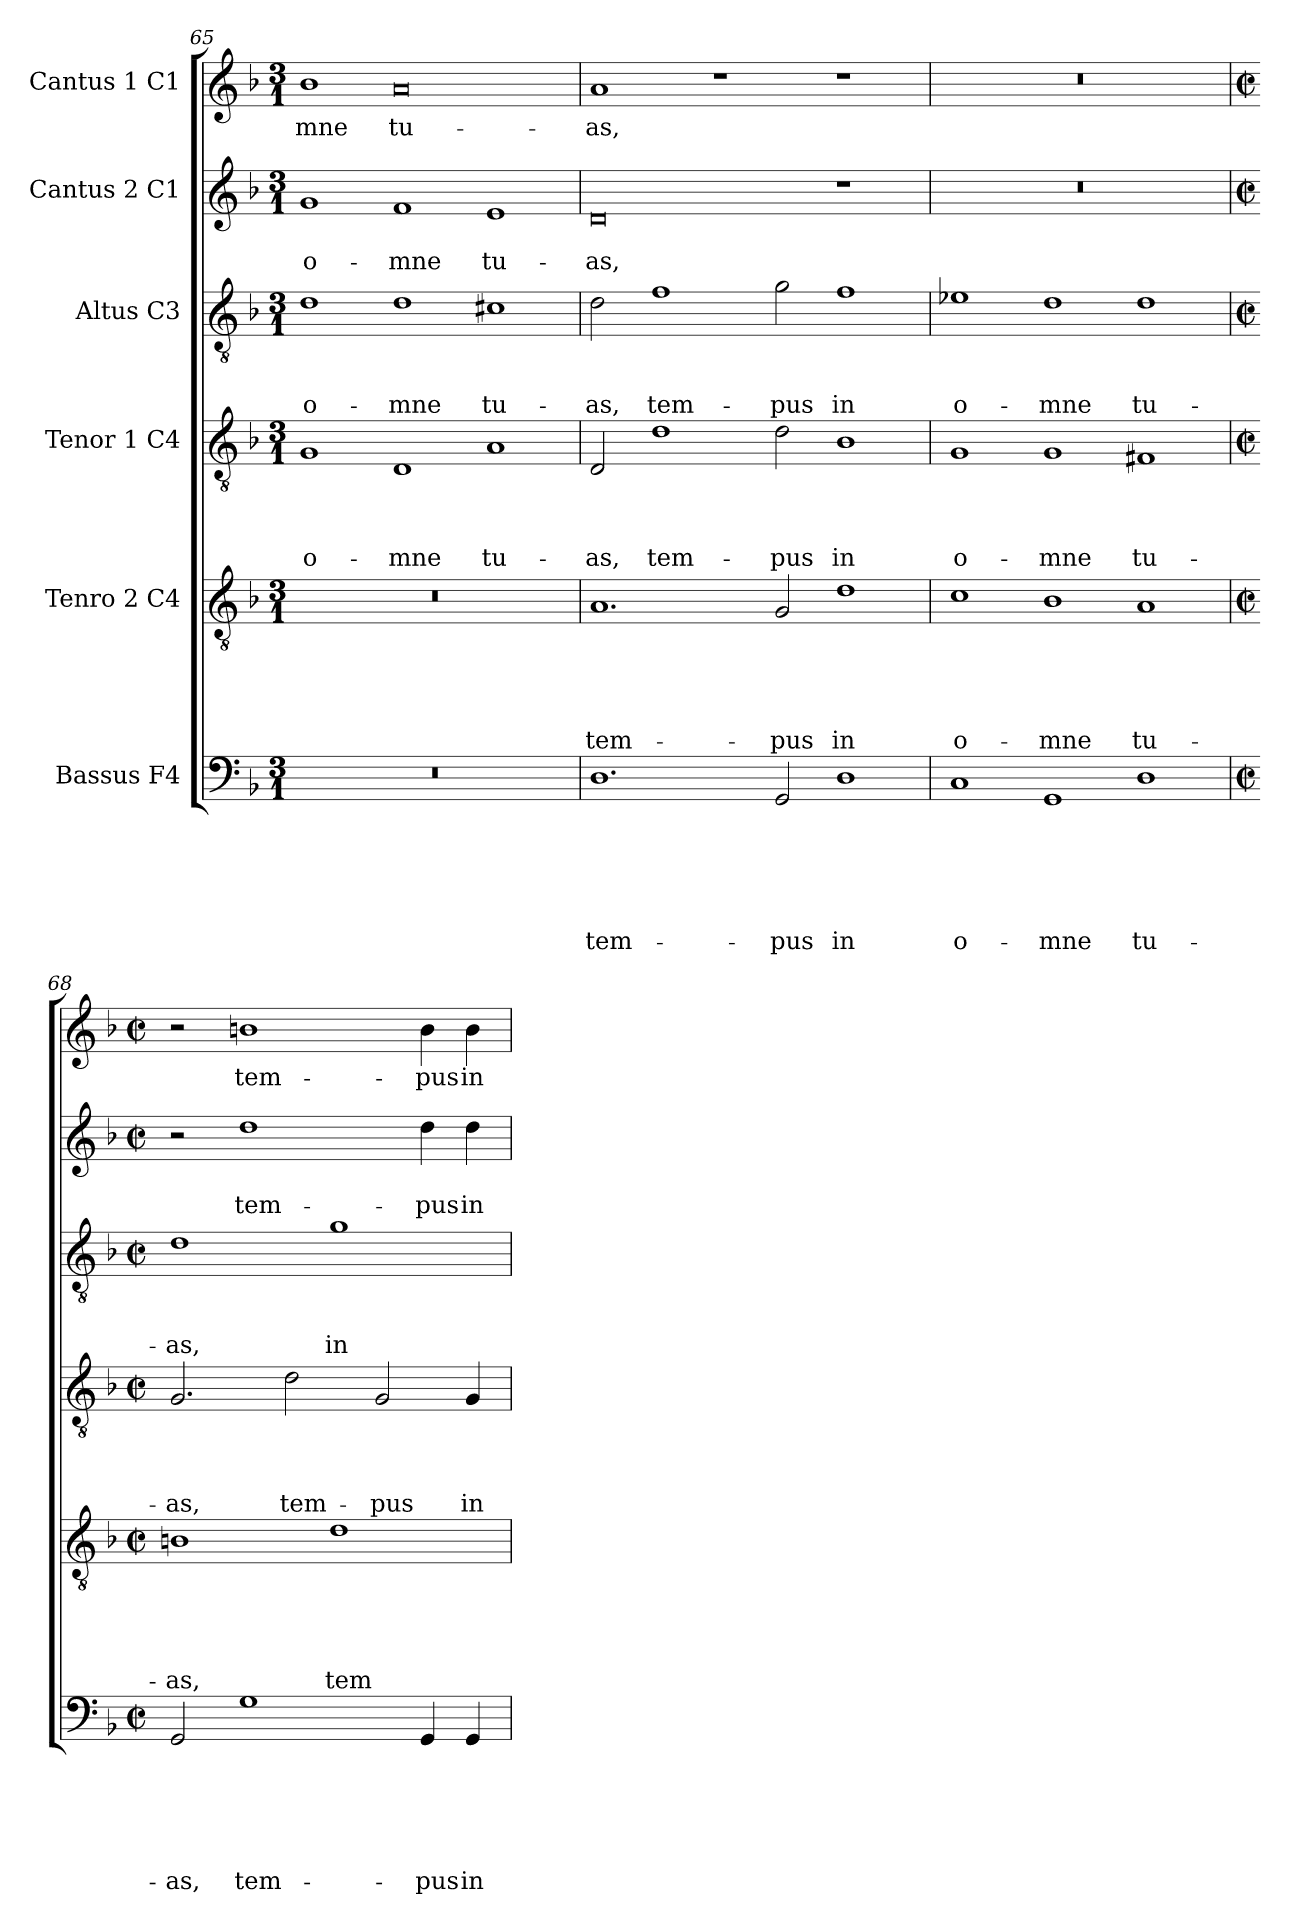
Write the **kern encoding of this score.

**kern	**text	**text	**text	**text	**text	**text	**kern	**text	**text	**text	**text	**text	**kern	**text	**text	**text	**text	**kern	**text	**text	**text	**kern	**text	**text	**kern	**text
*part6	*part6	*part6	*part6	*part6	*part6	*part6	*part5	*part5	*part5	*part5	*part5	*part5	*part4	*part4	*part4	*part4	*part4	*part3	*part3	*part3	*part3	*part2	*part2	*part2	*part1	*part1
*staff6	*staff6	*staff6	*staff6	*staff6	*staff6	*staff6	*staff5	*staff5	*staff5	*staff5	*staff5	*staff5	*staff4	*staff4	*staff4	*staff4	*staff4	*staff3	*staff3	*staff3	*staff3	*staff2	*staff2	*staff2	*staff1	*staff1
*I"Bassus F4	*	*	*	*	*	*	*I"Tenro 2 C4	*	*	*	*	*	*I"Tenor 1 C4	*	*	*	*	*I"Altus C3	*	*	*	*I"Cantus 2 C1	*	*	*I"Cantus 1 C1	*
*clefF4	*	*	*	*	*	*	*clefGv2	*	*	*	*	*	*clefGv2	*	*	*	*	*clefGv2	*	*	*	*clefG2	*	*	*clefG2	*
*k[b-]	*	*	*	*	*	*	*k[b-]	*	*	*	*	*	*k[b-]	*	*	*	*	*k[b-]	*	*	*	*k[b-]	*	*	*k[b-]	*
*F:	*	*	*	*	*	*	*F:	*	*	*	*	*	*F:	*	*	*	*	*F:	*	*	*	*F:	*	*	*F:	*
*M3/1	*	*	*	*	*	*	*M3/1	*	*	*	*	*	*M3/1	*	*	*	*	*M3/1	*	*	*	*M3/1	*	*	*M3/1	*
=65	=65	=65	=65	=65	=65	=65	=65	=65	=65	=65	=65	=65	=65	=65	=65	=65	=65	=65	=65	=65	=65	=65	=65	=65	=65	=65
0.r	.	.	.	.	.	.	0.r	.	.	.	.	.	1G	.	.	.	o-	1d	.	.	o-	1g	.	o-	1b-	-mne
.	.	.	.	.	.	.	.	.	.	.	.	.	1D	.	.	.	-mne	1d	.	.	-mne	1f	.	-mne	0a	tu-
.	.	.	.	.	.	.	.	.	.	.	.	.	1A	.	.	.	tu-	1c#X	.	.	tu-	1e	.	tu-	.	.
!!LO:PB:g=z
=66	=66	=66	=66	=66	=66	=66	=66	=66	=66	=66	=66	=66	=66	=66	=66	=66	=66	=66	=66	=66	=66	=66	=66	=66	=66	=66
1.D	.	.	.	.	.	tem-	1.A	.	.	.	.	tem-	2D/	.	.	.	-as,	2d\	.	.	-as,	0d	.	-as,	1a	-as,
.	.	.	.	.	.	.	.	.	.	.	.	.	1d	.	.	.	tem-	1f	.	.	tem-	.	.	.	.	.
.	.	.	.	.	.	.	.	.	.	.	.	.	.	.	.	.	.	.	.	.	.	.	.	.	1r	.
2GG/	.	.	.	.	.	-pus	2G/	.	.	.	.	-pus	2d\	.	.	.	-pus	2g\	.	.	-pus	.	.	.	.	.
1D	.	.	.	.	.	in	1d	.	.	.	.	in	1B-	.	.	.	in	1f	.	.	in	1r	.	.	1r	.
=67	=67	=67	=67	=67	=67	=67	=67	=67	=67	=67	=67	=67	=67	=67	=67	=67	=67	=67	=67	=67	=67	=67	=67	=67	=67	=67
1C	.	.	.	.	.	o-	1c	.	.	.	.	o-	1G	.	.	.	o-	1e-X	.	.	o-	0.r	.	.	0.r	.
1GG	.	.	.	.	.	-mne	1B-	.	.	.	.	-mne	1G	.	.	.	-mne	1d	.	.	-mne	.	.	.	.	.
1D	.	.	.	.	.	tu-	1A	.	.	.	.	tu-	1F#X	.	.	.	tu-	1d	.	.	tu-	.	.	.	.	.
=68	=68	=68	=68	=68	=68	=68	=68	=68	=68	=68	=68	=68	=68	=68	=68	=68	=68	=68	=68	=68	=68	=68	=68	=68	=68	=68
*M2/2	*	*	*	*	*	*	*M2/2	*	*	*	*	*	*M2/2	*	*	*	*	*M2/2	*	*	*	*M2/2	*	*	*M2/2	*
*met(c|)	*	*	*	*	*	*	*met(c|)	*	*	*	*	*	*met(c|)	*	*	*	*	*met(c|)	*	*	*	*met(c|)	*	*	*met(c|)	*
2GG/	.	.	.	.	.	-as,	1Bn	.	.	.	.	-as,	2.G/	.	.	.	-as,	1d	.	.	-as,	2r	.	.	2r	.
1G	.	.	.	.	.	tem-	.	.	.	.	.	.	.	.	.	.	.	.	.	.	.	1dd	.	tem-	1bn	tem-
.	.	.	.	.	.	.	.	.	.	.	.	.	2d\	.	.	.	tem-	.	.	.	.	.	.	.	.	.
.	.	.	.	.	.	.	1d	.	.	.	.	tem-	.	.	.	.	.	1g	.	.	in	.	.	.	.	.
.	.	.	.	.	.	.	.	.	.	.	.	.	2G/	.	.	.	-pus	.	.	.	.	.	.	.	.	.
4GG/	.	.	.	.	.	-pus	.	.	.	.	.	.	.	.	.	.	.	.	.	.	.	4dd\	.	-pus	4b\	-pus
4GG/	.	.	.	.	.	in	.	.	.	.	.	.	4G/	.	.	.	in	.	.	.	.	4dd\	.	in	4b\	in
=	=	=	=	=	=	=	=	=	=	=	=	=	=	=	=	=	=	=	=	=	=	=	=	=	=	=
*-	*-	*-	*-	*-	*-	*-	*-	*-	*-	*-	*-	*-	*-	*-	*-	*-	*-	*-	*-	*-	*-	*-	*-	*-	*-	*-
